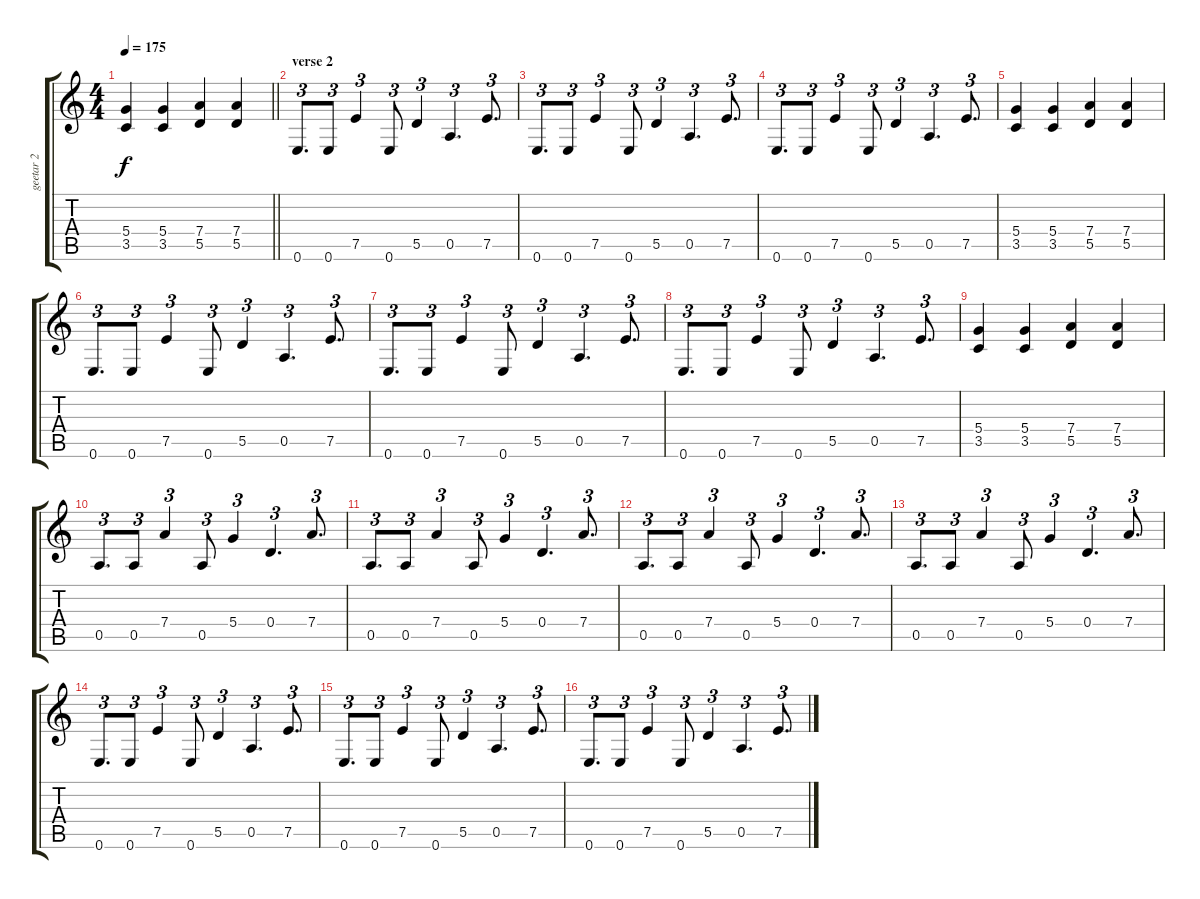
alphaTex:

\track ("geetar 2" "geetar 2") {instrument distortionguitar}
\staff {score tabs}
\tuning (E4 B3 G3 D3 A2 E2) {hide}
\ts (4 4)
\tempo 175
\clef g2
\barLineRight lightlight
\ks c
(5.4 3.5).4{dy f} (5.4 3.5).4 (7.4 5.5).4 (7.4 5.5).4 |
\section ("" "verse 2")
0.6.8{d tu (3 2)} 0.6.8{tu (3 2)} 7.5.4{tu (3 2)} 0.6.8{tu (3 2)} 5.5.4{tu (3 2)} 0.5.4{d tu (3 2)} 7.5.8{d tu (3 2)} |
0.6.8{d tu (3 2)} 0.6.8{tu (3 2)} 7.5.4{tu (3 2)} 0.6.8{tu (3 2)} 5.5.4{tu (3 2)} 0.5.4{d tu (3 2)} 7.5.8{d tu (3 2)} |
0.6.8{d tu (3 2)} 0.6.8{tu (3 2)} 7.5.4{tu (3 2)} 0.6.8{tu (3 2)} 5.5.4{tu (3 2)} 0.5.4{d tu (3 2)} 7.5.8{d tu (3 2)} |
(5.4 3.5).4 (5.4 3.5).4 (7.4 5.5).4 (7.4 5.5).4 |
0.6.8{d tu (3 2)} 0.6.8{tu (3 2)} 7.5.4{tu (3 2)} 0.6.8{tu (3 2)} 5.5.4{tu (3 2)} 0.5.4{d tu (3 2)} 7.5.8{d tu (3 2)} |
0.6.8{d tu (3 2)} 0.6.8{tu (3 2)} 7.5.4{tu (3 2)} 0.6.8{tu (3 2)} 5.5.4{tu (3 2)} 0.5.4{d tu (3 2)} 7.5.8{d tu (3 2)} |
0.6.8{d tu (3 2)} 0.6.8{tu (3 2)} 7.5.4{tu (3 2)} 0.6.8{tu (3 2)} 5.5.4{tu (3 2)} 0.5.4{d tu (3 2)} 7.5.8{d tu (3 2)} |
(5.4 3.5).4 (5.4 3.5).4 (7.4 5.5).4 (7.4 5.5).4 |
0.5.8{d tu (3 2)} 0.5.8{tu (3 2)} 7.4.4{tu (3 2)} 0.5.8{tu (3 2)} 5.4.4{tu (3 2)} 0.4.4{d tu (3 2)} 7.4.8{d tu (3 2)} |
0.5.8{d tu (3 2)} 0.5.8{tu (3 2)} 7.4.4{tu (3 2)} 0.5.8{tu (3 2)} 5.4.4{tu (3 2)} 0.4.4{d tu (3 2)} 7.4.8{d tu (3 2)} |
0.5.8{d tu (3 2)} 0.5.8{tu (3 2)} 7.4.4{tu (3 2)} 0.5.8{tu (3 2)} 5.4.4{tu (3 2)} 0.4.4{d tu (3 2)} 7.4.8{d tu (3 2)} |
0.5.8{d tu (3 2)} 0.5.8{tu (3 2)} 7.4.4{tu (3 2)} 0.5.8{tu (3 2)} 5.4.4{tu (3 2)} 0.4.4{d tu (3 2)} 7.4.8{d tu (3 2)} |
0.6.8{d tu (3 2)} 0.6.8{tu (3 2)} 7.5.4{tu (3 2)} 0.6.8{tu (3 2)} 5.5.4{tu (3 2)} 0.5.4{d tu (3 2)} 7.5.8{d tu (3 2)} |
0.6.8{d tu (3 2)} 0.6.8{tu (3 2)} 7.5.4{tu (3 2)} 0.6.8{tu (3 2)} 5.5.4{tu (3 2)} 0.5.4{d tu (3 2)} 7.5.8{d tu (3 2)} |
0.6.8{d tu (3 2)} 0.6.8{tu (3 2)} 7.5.4{tu (3 2)} 0.6.8{tu (3 2)} 5.5.4{tu (3 2)} 0.5.4{d tu (3 2)} 7.5.8{d tu (3 2)}
